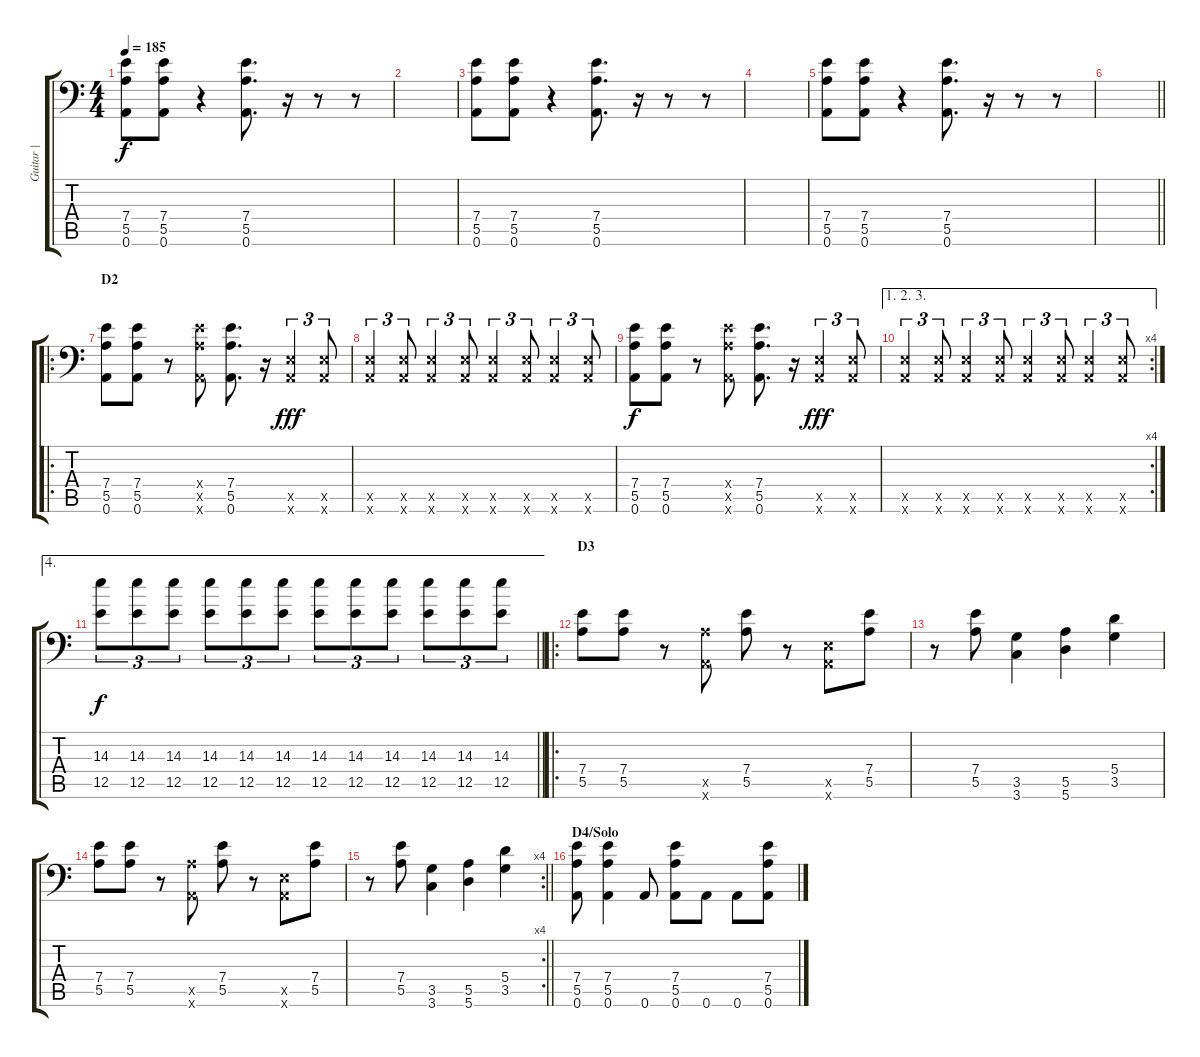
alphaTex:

\track ("Guitar |" "Guitar |") {instrument distortionguitar}
\staff {score tabs}
\tuning (B3 Gb3 D3 A2 E2 A1) {hide}
\ts (4 4)
\tempo 185
\clef f4
\ks c
(7.4 5.5 0.6).8{dy f} (7.4 5.5 0.6).8 r.4 (7.4 5.5 0.6).8{d} r.16 r.8 r.8 |
|
(7.4 5.5 0.6).8 (7.4 5.5 0.6).8 r.4 (7.4 5.5 0.6).8{d} r.16 r.8 r.8 |
|
(7.4 5.5 0.6).8 (7.4 5.5 0.6).8 r.4 (7.4 5.5 0.6).8{d} r.16 r.8 r.8 |
\barLineRight lightlight
|
\ro
\section ("" "D2")
(7.4 5.5 0.6).8 (7.4 5.5 0.6).8 r.8 (7.4{x} 5.5{x} 0.6{x}).8 (7.4 5.5 0.6).8{d} r.16 (0.5{x} 0.6{x}).4{tu (3 2) dy fff} (0.5{x} 0.6{x}).8{tu (3 2)} |
(0.5{x} 0.6{x}).4{tu (3 2)} (0.5{x} 0.6{x}).8{tu (3 2)} (0.5{x} 0.6{x}).4{tu (3 2)} (0.5{x} 0.6{x}).8{tu (3 2)} (0.5{x} 0.6{x}).4{tu (3 2)} (0.5{x} 0.6{x}).8{tu (3 2)} (0.5{x} 0.6{x}).4{tu (3 2)} (0.5{x} 0.6{x}).8{tu (3 2)} |
(7.4 5.5 0.6).8{dy f} (7.4 5.5 0.6).8 r.8 (7.4{x} 5.5{x} 0.6{x}).8 (7.4 5.5 0.6).8{d} r.16 (0.5{x} 0.6{x}).4{tu (3 2) dy fff} (0.5{x} 0.6{x}).8{tu (3 2)} |
\ae (1 2 3)
\rc 4
(0.5{x} 0.6{x}).4{tu (3 2)} (0.5{x} 0.6{x}).8{tu (3 2)} (0.5{x} 0.6{x}).4{tu (3 2)} (0.5{x} 0.6{x}).8{tu (3 2)} (0.5{x} 0.6{x}).4{tu (3 2)} (0.5{x} 0.6{x}).8{tu (3 2)} (0.5{x} 0.6{x}).4{tu (3 2)} (0.5{x} 0.6{x}).8{tu (3 2)} |
\ae 4
\barLineRight lightlight
(14.3 12.5).8{tu (3 2) dy f} (14.3 12.5).8{tu (3 2)} (14.3 12.5).8{tu (3 2)} (14.3 12.5).8{tu (3 2)} (14.3 12.5).8{tu (3 2)} (14.3 12.5).8{tu (3 2)} (14.3 12.5).8{tu (3 2)} (14.3 12.5).8{tu (3 2)} (14.3 12.5).8{tu (3 2)} (14.3 12.5).8{tu (3 2)} (14.3 12.5).8{tu (3 2)} (14.3 12.5).8{tu (3 2)} |
\ro
\section ("" "D3")
(7.4 5.5).8 (7.4 5.5).8 r.8 (5.5{x} 0.6{x}).8 (7.4 5.5).8 r.8 (0.5{x} 0.6{x}).8 (7.4 5.5).8 |
r.8 (7.4 5.5).8 (3.5 3.6).4 (5.5 5.6).4 (5.4 3.5).4 |
(7.4 5.5).8 (7.4 5.5).8 r.8 (5.5{x} 0.6{x}).8 (7.4 5.5).8 r.8 (0.5{x} 0.6{x}).8 (7.4 5.5).8 |
\rc 4
\barLineRight lightlight
r.8 (7.4 5.5).8 (3.5 3.6).4 (5.5 5.6).4 (5.4 3.5).4 |
\section ("" "D4/Solo")
(7.4 5.5 0.6).8 (7.4 5.5 0.6).4 0.6.8 (7.4 5.5 0.6).8 0.6.8 0.6.8 (7.4 5.5 0.6).8
